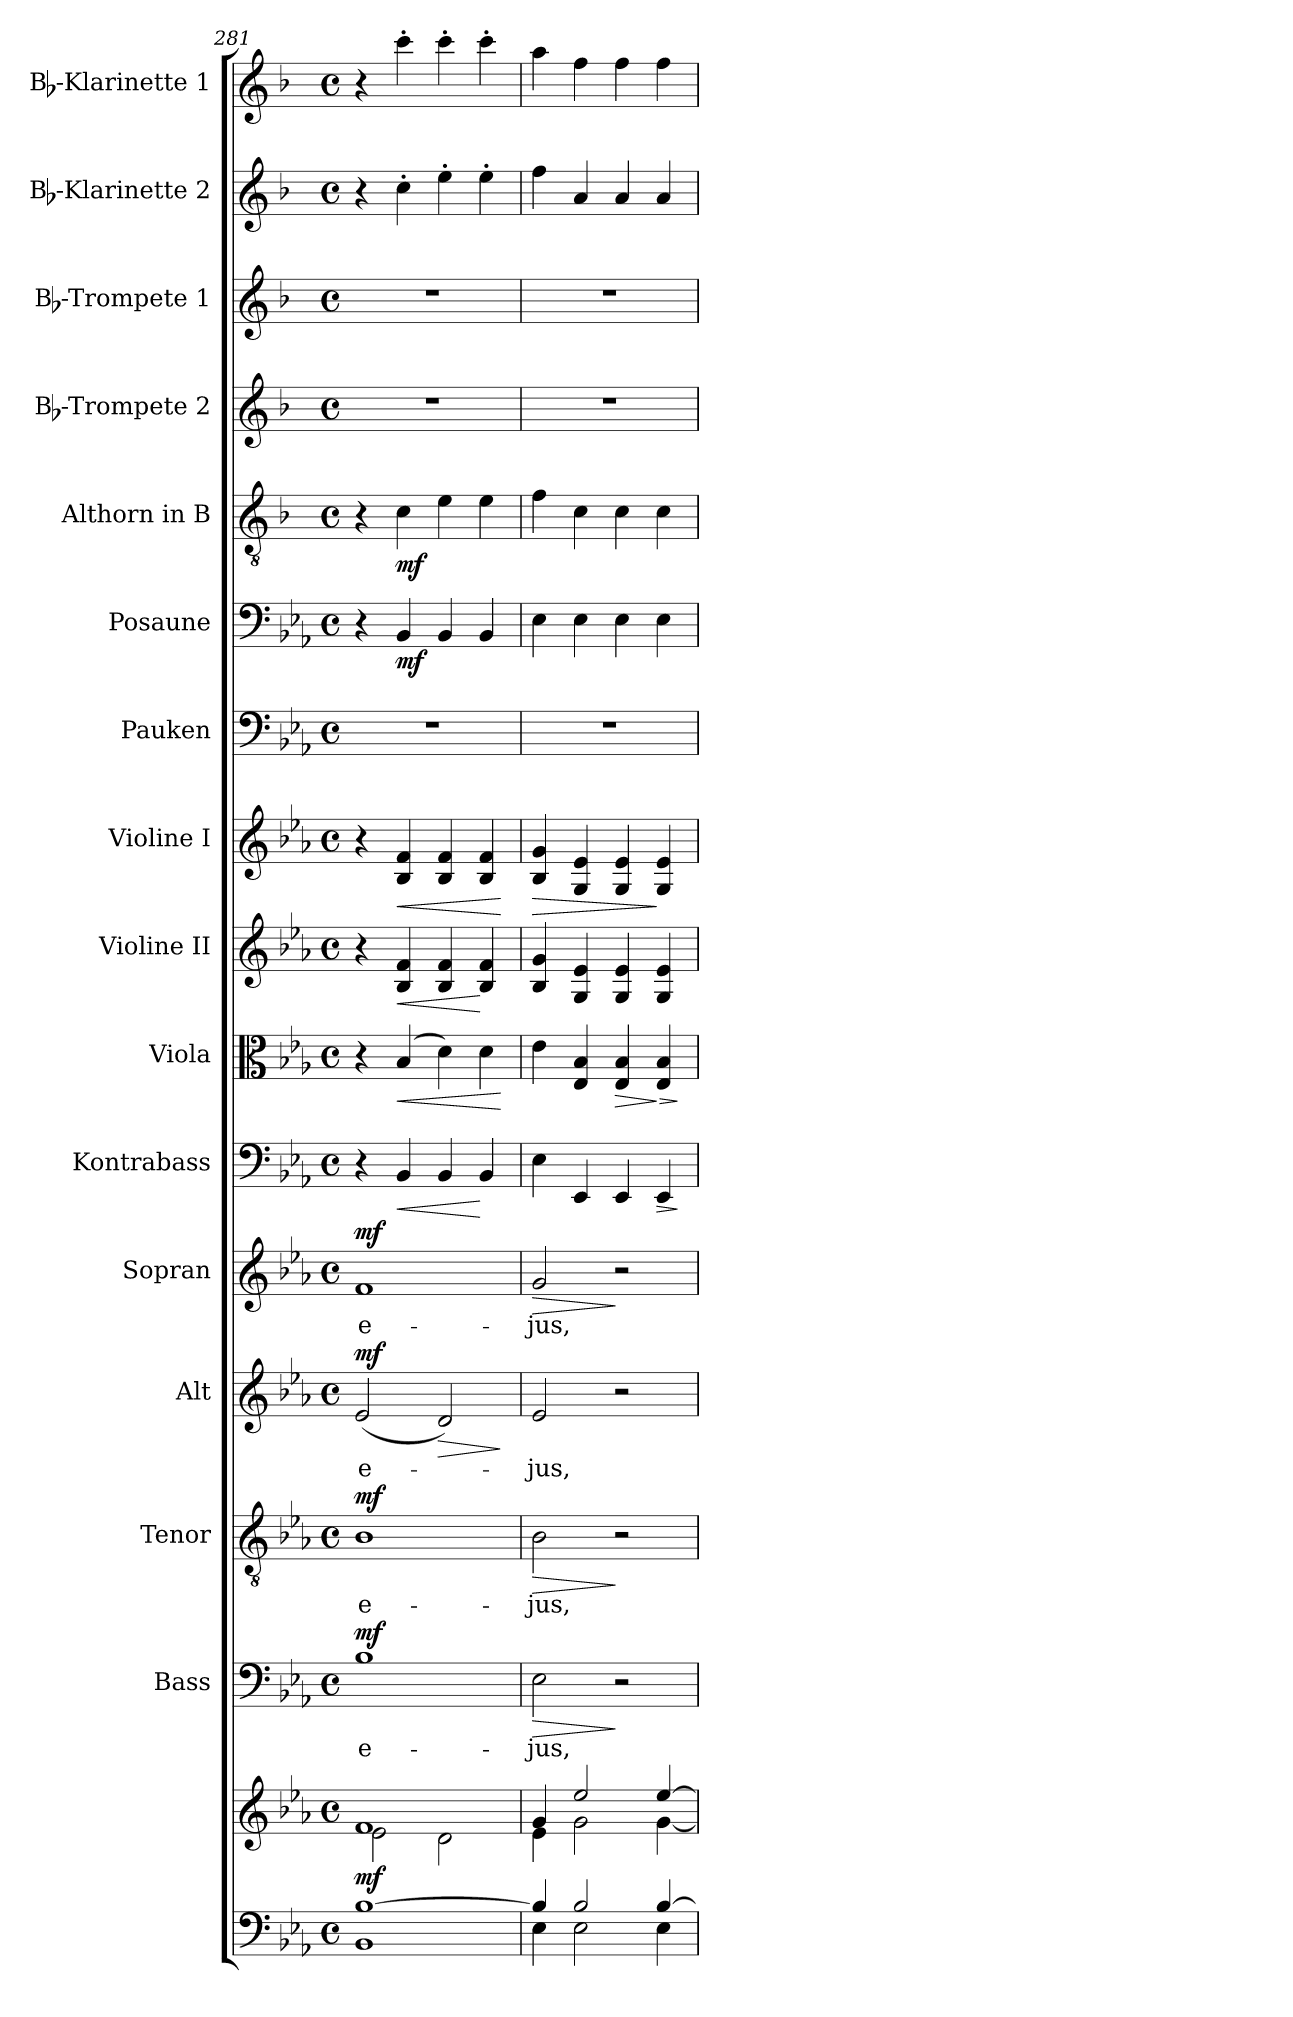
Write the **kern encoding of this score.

**kern	**kern	**dynam	**kern	**text	**dynam	**kern	**text	**dynam	**kern	**text	**dynam	**kern	**text	**dynam	**kern	**dynam	**kern	**dynam	**kern	**dynam	**kern	**dynam	**kern	**kern	**dynam	**kern	**dynam	**kern	**kern	**kern	**kern
*part16	*part16	*part16	*part15	*part15	*part15	*part14	*part14	*part14	*part13	*part13	*part13	*part12	*part12	*part12	*part11	*part11	*part10	*part10	*part9	*part9	*part8	*part8	*part7	*part6	*part6	*part5	*part5	*part4	*part3	*part2	*part1
*staff17	*staff16	*staff16/17	*staff15	*staff15	*staff15	*staff14	*staff14	*staff14	*staff13	*staff13	*staff13	*staff12	*staff12	*staff12	*staff11	*staff11	*staff10	*staff10	*staff9	*staff9	*staff8	*staff8	*staff7	*staff6	*staff6	*staff5	*staff5	*staff4	*staff3	*staff2	*staff1
*	*	*	*I"Bass	*	*	*I"Tenor	*	*	*I"Alt	*	*	*I"Sopran	*	*	*I"Kontrabass	*	*I"Viola	*	*I"Violine II	*	*I"Violine I	*	*I"Pauken	*I"Posaune	*	*I"Althorn in B	*	*I"Bb-Trompete 2	*I"Bb-Trompete 1	*I"Bb-Klarinette 2	*I"Bb-Klarinette 1
*	*	*	*I'B.	*	*	*I'T.	*	*	*I'A.	*	*	*I'S.	*	*	*I'Kb.	*	*I'Vla.	*	*I'Vl. II	*	*I'Vl. I	*	*I'Pk.	*I'Pos.	*	*	*	*I'Bb Trp. 2	*I'Bb Trp. 1	*I'Bb Kl. 2	*I'Bb Kl. 1
*clefF4	*clefG2	*	*clefF4	*	*	*clefGv2	*	*	*clefG2	*	*	*clefG2	*	*	*clefF4	*	*clefC3	*	*clefG2	*	*clefG2	*	*clefF4	*clefF4	*	*clefGv2	*	*clefG2	*clefG2	*clefG2	*clefG2
*	*	*	*	*	*	*	*	*	*	*	*	*	*	*	*ITrd7c12	*	*	*	*	*	*	*	*	*	*	*ITrd1c2	*	*ITrd1c2	*ITrd1c2	*ITrd1c2	*ITrd1c2
*k[b-e-a-]	*k[b-e-a-]	*	*k[b-e-a-]	*	*	*k[b-e-a-]	*	*	*k[b-e-a-]	*	*	*k[b-e-a-]	*	*	*k[b-e-a-]	*	*k[b-e-a-]	*	*k[b-e-a-]	*	*k[b-e-a-]	*	*k[b-e-a-]	*k[b-e-a-]	*	*k[b-e-a-]	*	*k[b-e-a-]	*k[b-e-a-]	*k[b-e-a-]	*k[b-e-a-]
*E-:	*E-:	*	*E-:	*	*	*E-:	*	*	*E-:	*	*	*E-:	*	*	*E-:	*	*E-:	*	*E-:	*	*E-:	*	*E-:	*E-:	*	*E-:	*	*E-:	*E-:	*E-:	*E-:
*M4/4	*M4/4	*	*M4/4	*	*	*M4/4	*	*	*M4/4	*	*	*M4/4	*	*	*M4/4	*	*M4/4	*	*M4/4	*	*M4/4	*	*M4/4	*M4/4	*	*M4/4	*	*M4/4	*M4/4	*M4/4	*M4/4
*met(c)	*met(c)	*	*met(c)	*	*	*met(c)	*	*	*met(c)	*	*	*met(c)	*	*	*met(c)	*	*met(c)	*	*met(c)	*	*met(c)	*	*met(c)	*met(c)	*	*met(c)	*	*met(c)	*met(c)	*met(c)	*met(c)
=281	=281	=281	=281	=281	=281	=281	=281	=281	=281	=281	=281	=281	=281	=281	=281	=281	=281	=281	=281	=281	=281	=281	=281	=281	=281	=281	=281	=281	=281	=281	=281
*^	*^	*	*	*	*	*	*	*	*	*	*	*	*	*	*	*	*	*	*	*	*	*	*	*	*	*	*	*	*	*	*
!	!	!	!	!LO:DY:b	!	!LO:LY:b	!LO:DY:a	!	!LO:LY:b	!LO:DY:a	!	!LO:LY:b	!LO:DY:a	!	!LO:LY:b	!LO:DY:a	!	!	!	!	!	!	!	!	!	!	!	!	!	!	!	!	!
[>1B-	1BB-	1f	2e-\	mf	1B-	e-	mf	1B-	e-	mf	(<2e-/	e-	mf	1f	e-	mf	4r	.	4r	.	4r	.	4r	.	1r	4r	.	4r	.	1r	1r	4r	4r
!	!	!	!	!	!	!	!	!	!	!	!	!	!	!	!	!	!	!LO:HP:b	!	!LO:HP:b	!	!LO:HP:b	!	!LO:HP:b	!	!	!LO:DY:b	!	!LO:DY:b	!	!	!	!
.	.	.	.	.	.	.	.	.	.	.	.	.	.	.	.	.	4BBB-/	<	(4B-/	<	4B-/ 4f/	<	4B-/ 4f/	<	.	4BB-/	mf	4B-\	mf	.	.	4b-'>\	4bb-'>\
!	!	!	!	!	!	!	!	!	!	!	!	!	!LO:HP:b	!	!	!	!	!	!	!	!	!	!	!	!	!	!	!	!	!	!	!	!
.	.	.	2d\	.	.	.	.	.	.	.	2d/)	.	>	.	.	.	4BBB-/	.	4d\)	.	4B-/ 4f/	.	4B-/ 4f/	.	.	4BB-/	.	4d\	.	.	.	4dd'>\	4bb-'>\
.	.	.	.	.	.	.	.	.	.	.	.	.	.	.	.	.	4BBB-/	[	4d\	.	4B-/ 4f/	[	4B-/ 4f/	.	.	4BB-/	.	4d\	.	.	.	4dd'>\	4bb-'>\
*v	*v	*	*	*	*	*	*	*	*	*	*	*	*	*	*	*	*	*	*	*	*	*	*	*	*	*	*	*	*	*	*	*	*
*	*v	*v	*	*	*	*	*	*	*	*	*	*	*	*	*	*	*	*	*	*	*	*	*	*	*	*	*	*	*	*	*	*
.	.	.	.	.	.	.	.	.	.	.	]	.	.	.	.	.	.	[	.	.	.	[	.	.	.	.	.	.	.	.	.
=282	=282	=282	=282	=282	=282	=282	=282	=282	=282	=282	=282	=282	=282	=282	=282	=282	=282	=282	=282	=282	=282	=282	=282	=282	=282	=282	=282	=282	=282	=282	=282
*^	*^	*	*	*	*	*	*	*	*	*	*	*	*	*	*	*	*	*	*	*	*	*	*	*	*	*	*	*	*	*	*
!	!	!	!	!	!	!LO:LY:b	!LO:HP:b	!	!LO:LY:b	!LO:HP:b	!	!LO:LY:b	!	!	!LO:LY:b	!LO:HP:b	!	!	!	!	!	!	!	!LO:HP:b	!	!	!	!	!	!	!	!	!
4B-/]	4E-\	4g/	4e-\	.	2E-\	-jus,	>	2B-\	-jus,	>	2e-/	-jus,	.	2g/	-jus,	>	4EE-\	.	4e-\	.	4B-/ 4g/	.	4B-/ 4g/	>	1r	4E-\	.	4e-\	.	1r	1r	4ee-\	4gg\
2B-/	2E-\	2ee-/	2g\	.	.	.	.	.	.	.	.	.	.	.	.	.	4EEE-/	.	4E-/ 4B-/	.	4G/ 4e-/	.	4G/ 4e-/	.	.	4E-\	.	4B-\	.	.	.	4g/	4ee-\
!	!	!	!	!	!	!	!	!	!	!	!	!	!	!	!	!	!	!	!	!LO:HP:b	!	!	!	!	!	!	!	!	!	!	!	!	!
.	.	.	.	.	2r	.	]	2r	.	]	2r	.	.	2r	.	]	4EEE-/	.	4E-/ 4B-/	>	4G/ 4e-/	.	4G/ 4e-/	.	.	4E-\	.	4B-\	.	.	.	4g/	4ee-\
!	!	!	!	!	!	!	!	!	!	!	!	!	!	!	!	!	!	!LO:HP:b	!	!LO:HP:n=1:b	!	!	!	!	!	!	!	!	!	!	!	!	!
[>4B-/	4E-\	[>4ee-/	[<4g\	.	.	.	.	.	.	.	.	.	.	.	.	.	4EEE-/	>	4E-/ 4B-/	] >	4G/ 4e-/	.	4G/ 4e-/	]	.	4E-\	.	4B-\	.	.	.	4g/	4ee-\
*v	*v	*	*	*	*	*	*	*	*	*	*	*	*	*	*	*	*	*	*	*	*	*	*	*	*	*	*	*	*	*	*	*	*
*	*v	*v	*	*	*	*	*	*	*	*	*	*	*	*	*	*	*	*	*	*	*	*	*	*	*	*	*	*	*	*	*	*
.	.	.	.	.	.	.	.	.	.	.	.	.	.	.	.	]	.	]	.	.	.	.	.	.	.	.	.	.	.	.	.
=	=	=	=	=	=	=	=	=	=	=	=	=	=	=	=	=	=	=	=	=	=	=	=	=	=	=	=	=	=	=	=
*-	*-	*-	*-	*-	*-	*-	*-	*-	*-	*-	*-	*-	*-	*-	*-	*-	*-	*-	*-	*-	*-	*-	*-	*-	*-	*-	*-	*-	*-	*-	*-
